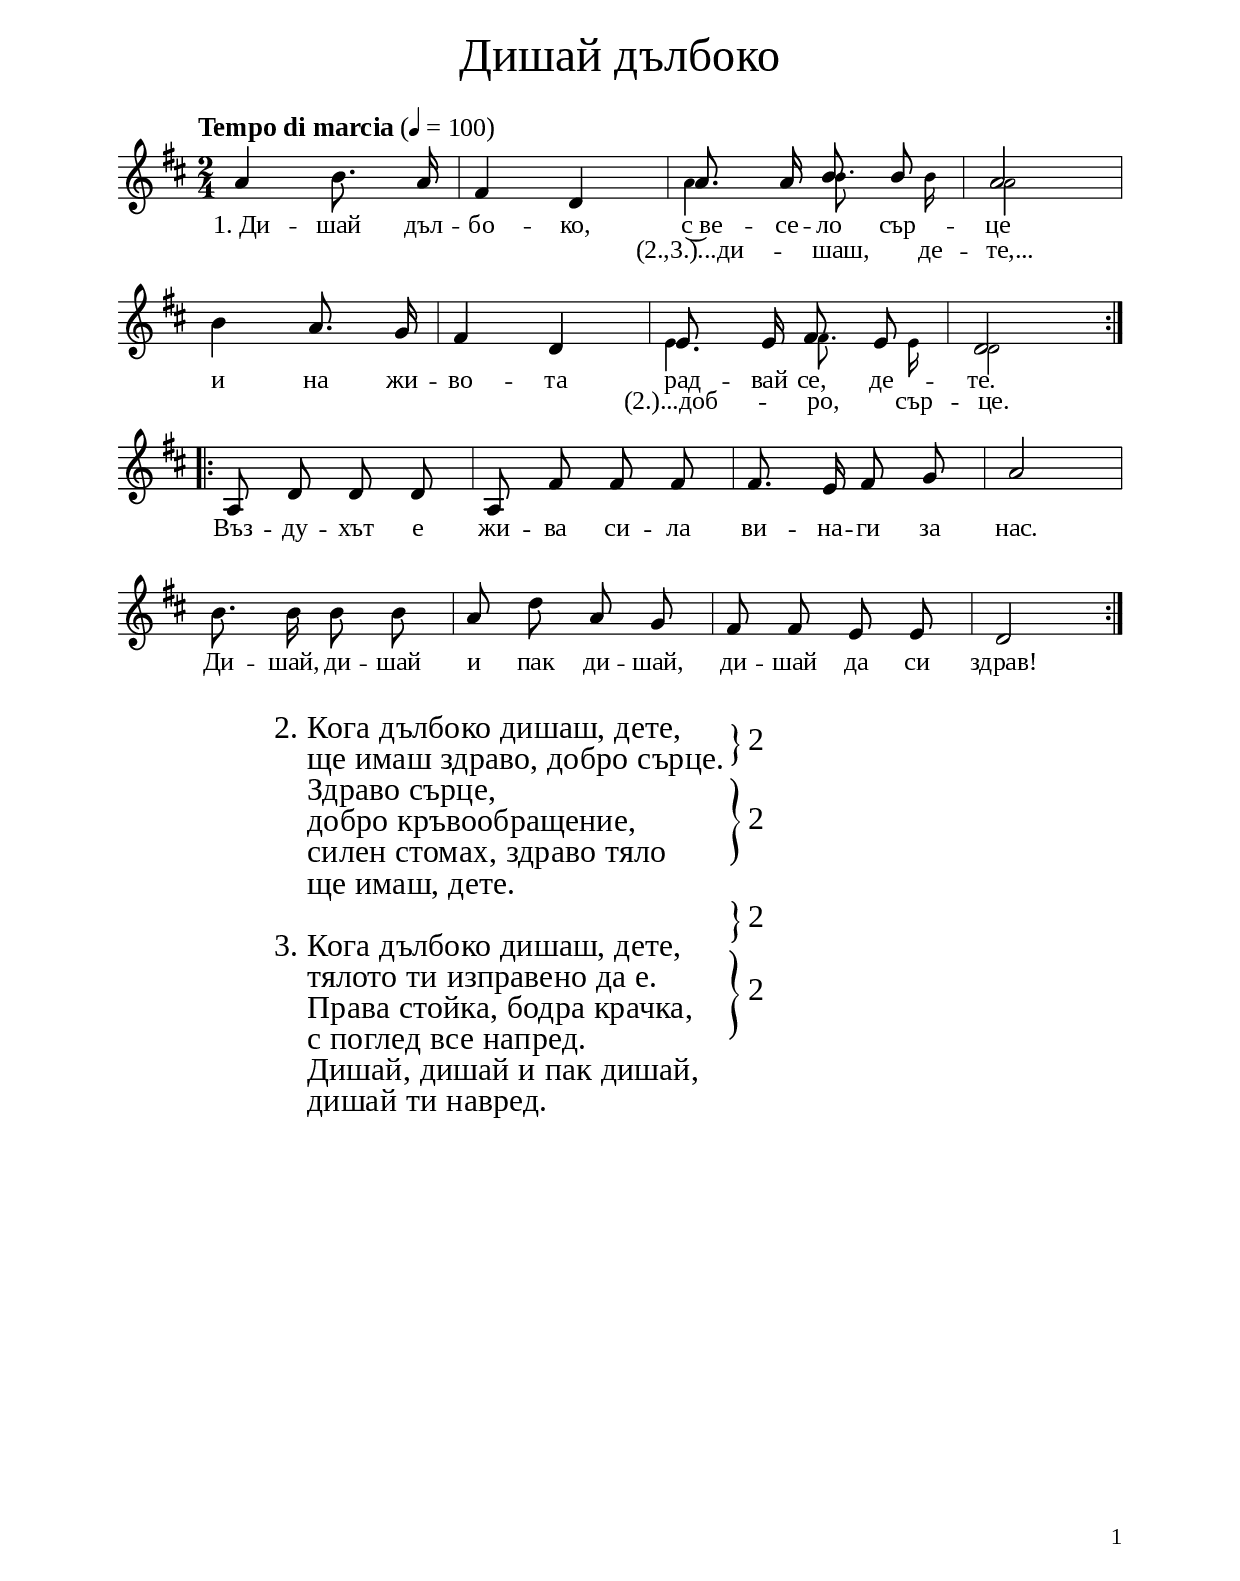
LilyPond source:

\version "2.24.3"

\include "include/globals.ily"

"rightBraces063" = \markup {
  \column {
    % repeat braces
    \translate #'(0 . -0.7 )
    \right-brace #20

    \translate #'(0 . -3.9 )
    \right-brace #42

    \translate #'(0 . -5.4 )
    \right-brace #20

    \translate #'(0 . -5.0 )
    \right-brace #43
  }
  \column {
    % repeat numbers
    \translate #'(0 . -1.2 )
    2

    \translate #'(0 . -4.5 )
    2

    \translate #'(0 . -9.5 )
    2

    \translate #'(0 . -7.0 )
    2
  }
}

\bookpart {
  \label #'ref063
  \tocItem \markup "Дишай дълбоко"
  \include "include/bookpart-paper.ily"
  \score {
    \include "include/score-layout.ily"

    <<
      \new Voice = "mainVoice" \absolute  {
        \clef treble
        \key d \major
        \time 2/4
        \tempoFunc "Tempo di marcia" 4 "100"
        \autoBeamOff

        a'4 b'8. a'16 | fis'4 d' | \noBreak

        <<
          % now temporary add a second voice
          {
            \voiceTwo % this voice is in the same context as parent
            \stemUp a'8. a'16 b'8 b' | a'2 \stemNeutral
          }
          \new Voice = "tempVoice1" {
            % this is a new voice context
            \voiceOne \autoBeamOff
            \stemDown \tiny a'4 b'8. b'16 |
            \once \override NoteColumn.force-hshift = #1.2
            a'2 \stemNeutral
          }
        >>
        \oneVoice
        | \break

        b'4 a'8. g'16 | fis'4 d' | \noBreak

        <<
          % now temporary add a new voice
          {
            \voiceTwo % this voice is in the same context as parent
            \stemUp e'8. e'16 fis'8 e' | d'2 \stemNeutral
          }
          \new Voice = "tempVoice2" {
            % this is a new voice context
            \voiceOne \autoBeamOff
            \stemDown \tiny e'4 fis'8. e'16 |
            \once \override NoteColumn.force-hshift = #1.2
            d'2 \stemNeutral
          }
        >>
        \oneVoice
        \bar ":|.|:" | \break
        a8 d' d' d' | a8 fis' fis' fis' | fis'8. e'16 fis'8 g' |  a'2 \break |
        b'8. b'16 b'8 b' | a'8 d'' a' g' |  fis'8 fis'8 e'8 e'8|  d'2 \bar ":|." \break |
      }

      \new Lyrics \lyricsto "mainVoice" {
        "1. Ди" -- шай дъл -- бо -- ко, с~ве -- се -- ло сър -- це
        и на жи -- во -- та рад -- вай се, де -- те.
        Въз -- ду -- хът е жи -- ва си -- ла ви -- на -- ги за нас.
        Ди -- шай, ди -- шай и пак ди -- шай, ди -- шай да си здрав!
      }
      \new Lyrics \lyricsto "tempVoice1" {
        "(2.,3.)...ди" -- шаш, де -- те,...
      }

      \new Lyrics \lyricsto "tempVoice2" {
        "(2.)...доб" -- ро, сър -- це.
      }
    >>

    \header {
      title = \titleFunc #'ref_desc_1 "Дишай дълбоко" "Dišaj dălboko"
    }

    \midi{}

  } % score



  \markup \fontsize #bgCoupletFontSize {
    \hspace #15
    \override #`(baseline-skip . ,bgCoupletBaselineSkip)
    \column {

      \line {   2.  Кога дълбоко дишаш, дете,}

      \line {   "   "ще имаш здраво, добро сърце.}

      \line {   "   "Здраво сърце, }

      \line {   "   "добро кръвообращение,}

      \line {   "   "силен стомах, здраво тяло}

      \line {   "   "ще имаш, дете.}

      \line {   "   "}

      \line {   3. Кога дълбоко дишаш, дете,}

      \line {   "   "тялото ти изправено да е.}

      \line {   "   "Права стойка, бодра крачка,}

      \line {   "   "с поглед все напред.}

      \line {   "   "Дишай, дишай и пак дишай, }

      \line {   "   "дишай ти навред. }
    }
    \"rightBraces063"
  } % markup
  

} % bookpart
